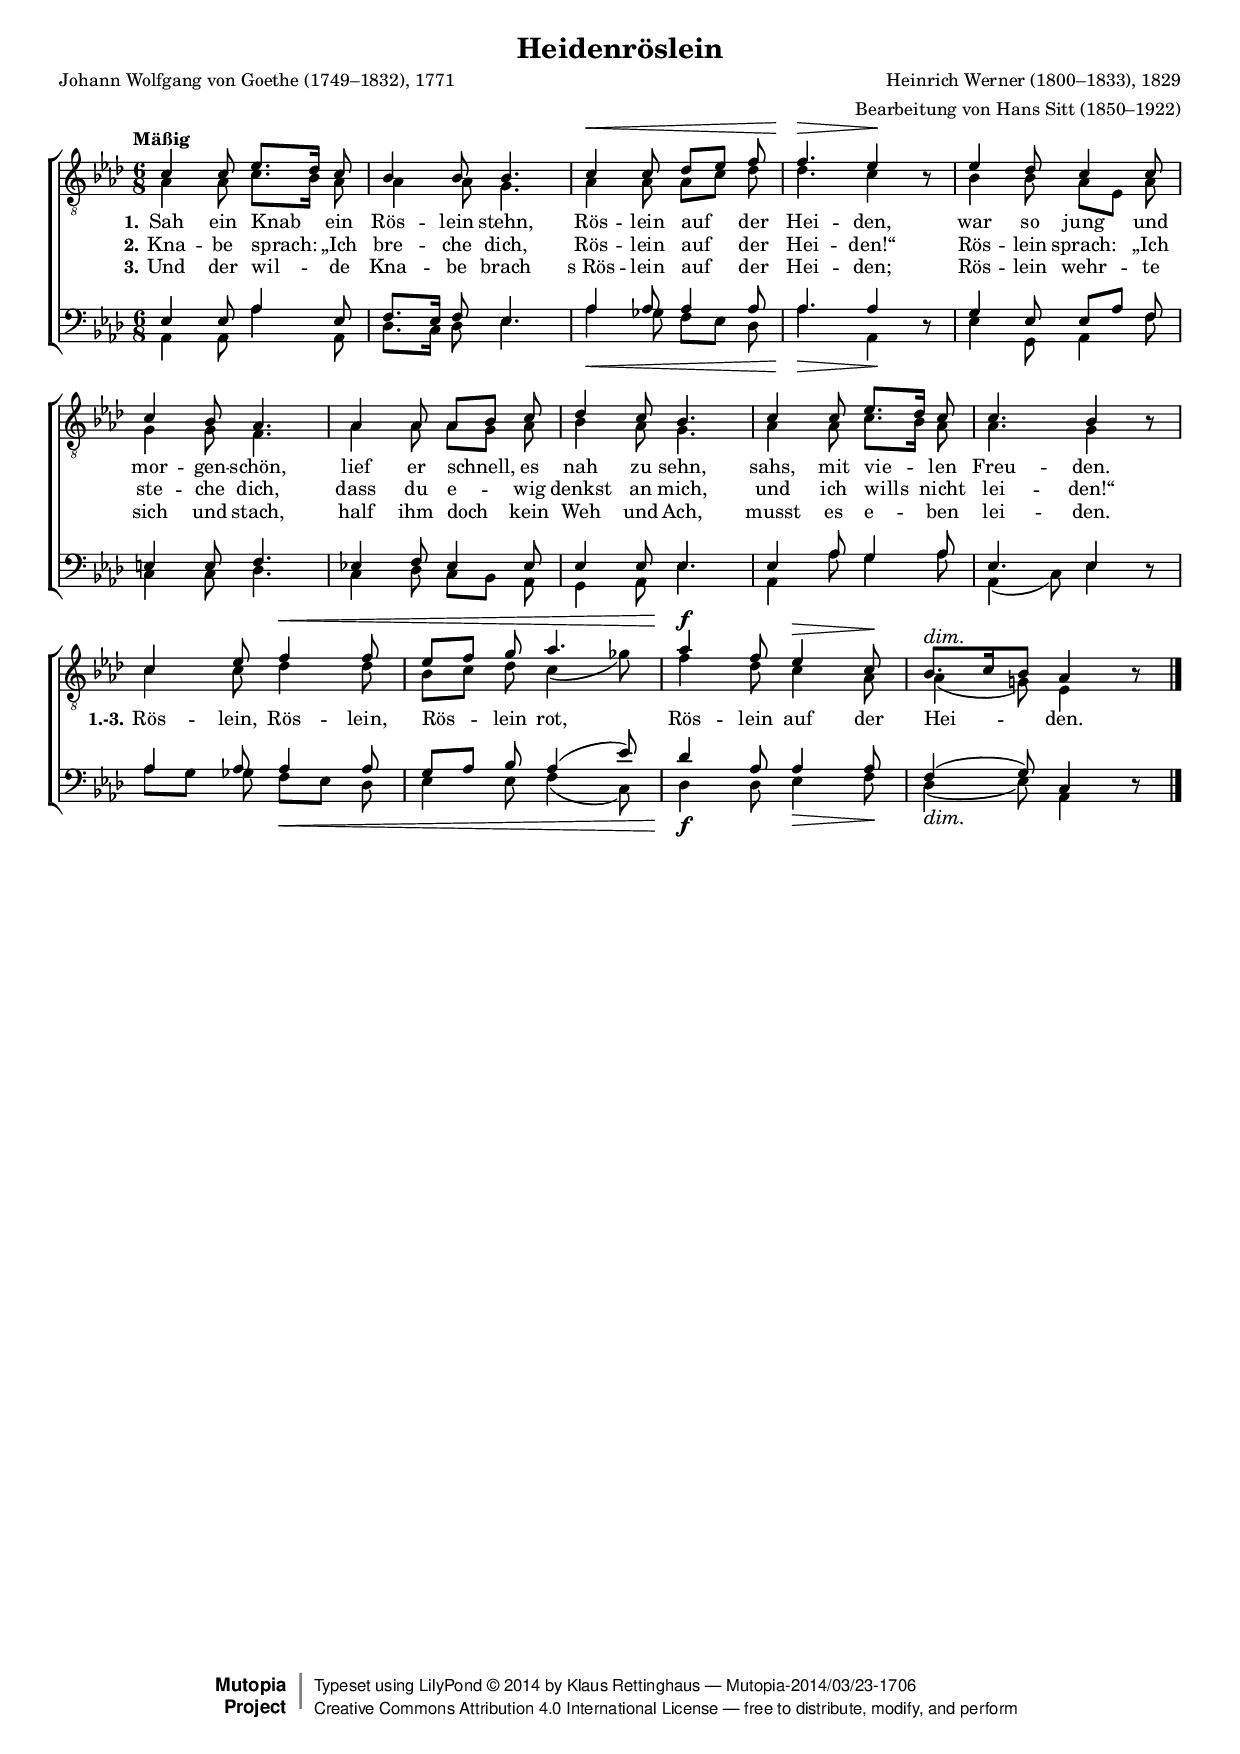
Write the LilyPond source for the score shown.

#(set-global-staff-size 15.5) 

\version "2.18.0" 

global = { \key as \major \time 6/8 \tempo "Mäßig" } 

TAHeiderose = \relative as { 
\revert Rest.direction 
c4 c8 es8.[ des16] c8 
bes4 bes8 bes4. 
c4\< c8 des[ es] f 
f4.\> es4\! r8 
es4 des8 c4 c8 
c4 bes8 as4. 
as4 as8 as[ bes] c 
des4 c8 bes4. 
c4 c8 es8.[ des16] c8 
c4. bes4 r8 
c4 es8 f4\< f8 
es[ f] g as4. 
as4\f f8 es4\> c8\! 
bes8.[\dim c16 bes8] as4 r8\! 
\bar "|." 
} 

TBHeiderose = \relative as { 
as4 as8 c8.[ bes16] as8 
as4 as8 g4. 
as4 as8 as8[ c] des8 
des4. c4 s8 
bes4 bes8 as[ es] as 
g4 g8 f4. 
as4 as8 as[ g] as 
bes4 as8 g4. 
as4 as8 c8.[ bes16] as8 
as4. g4 s8 
c4 c8 des4 des8 
bes[ c] des c4( ges'8) 
f4 des8 c4 as8 
as4( g!8) es4 s8 
\bar "|." 
} 

BAHeiderose = \relative as { 
es4 es8 as4 es8 
f8.[ es16] f8 es4. 
as4 as8 as4 as8 
as4. as4 s8  
g4 es8 es[ as] f 
e4 e8 f4. 
es!4 f8 es4 es8 
es4 es8 es4. 
es4 as8 g4 as8 
es4. es4 s8 
as4 as8 as4 as8 
g[ as] bes as4( es'8) 
des4 as8 as4 as8 
f4( g8) c,4 s8  
\bar "|." 
} 

BBHeiderose = \relative as, { 
\revert Rest.direction 
as4 as8 as'4 as,8 
des8.[ c16] des8 es4. 
as4\< ges8 f[ es] des 
as'4.\> as,4\! r8 
es'4 g,8 as4 f'8 
c4 c8 des4. 
c4 des8 c[ bes] as 
g4 as8 es'4. 
as,4 as'8 g4 as8 as,4( c8) es4 r8 
as8[ g] ges f[\< es] des 
es4 es8 f4( c8) 
des4\f des8 es4\> f8\! 
des4(\dim es8) as,4 r8\! 
\bar "|." 
} 


LHeideroseA = \lyricmode { 
\set stanza = "1." 
Sah ein Knab ein Rös -- lein stehn, Rös -- lein auf der Hei -- den, 
war so jung und mor -- gen -- schön, 
lief er schnell, es nah zu sehn, sahs, mit vie -- len Freu -- den. 
%Rös -- lein, Rös -- lein, Rös -- lein rot, 
%Rös -- lein auf der Hei -- den.
} 

LHeideroseB = \lyricmode { 
\set stanza = "2." 
Kna -- be sprach: „Ich bre -- che dich, 
Rös -- lein auf der Hei -- den!“ 
Rös -- lein sprach: „Ich ste -- che dich, 
dass du e -- wig denkst an mich, 
und ich wills nicht lei -- den!“ 
\set stanza = "1.-3." 
Rös -- lein, Rös -- lein, Rös -- lein rot, 
Rös -- lein auf der Hei -- den.
} 

LHeideroseC = \lyricmode { 
\set stanza = "3." 
Und der wil -- de Kna -- be brach 
s_Rös -- lein auf der Hei -- den; 
Rös -- lein wehr -- te sich und stach, 
half ihm doch kein Weh und Ach, 
musst es e -- ben lei -- den.
%Rös -- lein, Rös -- lein, Rös -- lein rot, 
%Rös -- lein auf der Hei -- den.
} 

%--------------------

\header { 
 kaisernumber = "566" 
 comment = "" 
 footnote = "" 
 
 title = "Heidenröslein" 
 subtitle = "" 
 composer = "Heinrich Werner (1800–1833), 1829" 
 opus = "" 
 arranger = "Bearbeitung von Hans Sitt (1850–1922)" 
 poet = "Johann Wolfgang von Goethe (1749–1832), 1771" 
 
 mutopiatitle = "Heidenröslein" 
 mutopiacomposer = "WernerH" 
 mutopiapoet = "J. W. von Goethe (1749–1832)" 
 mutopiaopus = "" 
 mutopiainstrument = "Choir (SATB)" 
 date = "1829" 
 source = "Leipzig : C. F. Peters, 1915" 
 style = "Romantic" 
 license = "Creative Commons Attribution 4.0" 
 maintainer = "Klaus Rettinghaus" 
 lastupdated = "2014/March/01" 
 
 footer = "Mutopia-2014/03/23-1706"
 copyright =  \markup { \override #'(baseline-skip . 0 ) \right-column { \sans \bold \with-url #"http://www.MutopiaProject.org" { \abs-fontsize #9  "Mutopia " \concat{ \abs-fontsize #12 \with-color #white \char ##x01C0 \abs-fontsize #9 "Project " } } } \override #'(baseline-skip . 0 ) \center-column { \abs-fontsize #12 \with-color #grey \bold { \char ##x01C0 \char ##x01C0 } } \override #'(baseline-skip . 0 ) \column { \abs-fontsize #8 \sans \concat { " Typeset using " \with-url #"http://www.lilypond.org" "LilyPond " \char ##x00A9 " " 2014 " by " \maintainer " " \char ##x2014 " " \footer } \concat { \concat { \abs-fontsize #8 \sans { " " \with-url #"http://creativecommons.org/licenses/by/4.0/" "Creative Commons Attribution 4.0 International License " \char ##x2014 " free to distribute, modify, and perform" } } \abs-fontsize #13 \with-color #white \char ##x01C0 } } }
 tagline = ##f
} 

\score {
{
\context ChoirStaff 
	<< 
	\context Staff = TenorStaff 
	<< 
	\accidentalStyle voice 
	\set Staff.midiInstrument = "voice oohs" 
			\clef "G_8" 
			\context Voice = TenorA { \voiceOne 
				<< 
				\autoBeamOff 
				\dynamicUp 
				\global \TAHeiderose 
				>> } 
			\context Voice = TenorB { \voiceTwo 
 				<< 
				\autoBeamOff 
				\global \TBHeiderose 
				>> } 
			>> 
	\context Lyrics = verseone 
	\context Lyrics = versetwo 
	\context Lyrics = versethree 
	\context Staff = BassStaff 
	<< 
	\accidentalStyle voice 
	\set Staff.midiInstrument = "voice oohs" 
			\clef "F" 
			\context Voice = BassA { \voiceOne 
				<< 
				\autoBeamOff 
				\dynamicUp 
				\global \BAHeiderose 
				>> } 
			\context Voice = BassB { \voiceTwo 
				<< 
				\autoBeamOff 
				\dynamicDown 
				\global \BBHeiderose 
				>> } 
		>> 
	\context Lyrics = verseone \lyricsto TenorA \LHeideroseA 
	\context Lyrics = versetwo \lyricsto TenorA \LHeideroseB 
	\context Lyrics = versethree \lyricsto TenorA \LHeideroseC 
	>> 
}

\layout {
indent = 0.0\cm
\context {\Score 
\remove "Bar_number_engraver"
\override DynamicTextSpanner.style = #'none 
\override BreathingSign.text = #(make-musicglyph-markup "scripts.rvarcomma") 
}
}

\midi {
\tempo 4.=52
}

}
